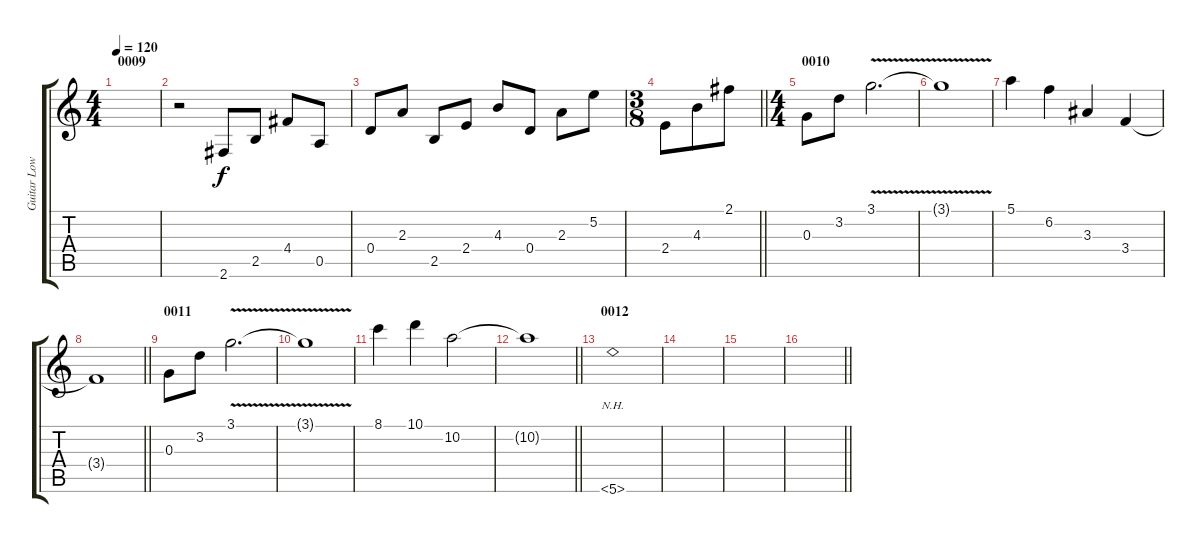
\track ("Guitar Low" "Guitar Low") {instrument distortionguitar}
\staff {score tabs}
\tuning (E4 B3 G3 D3 A2 E2) {hide}
\ts (4 4)
\section ("" "0009")
\tempo 120
\clef g2
\ks c
|
r.2 2.6.8 2.5.8 4.4.8 0.5.8 |
0.4.8 2.3.8 2.5.8 2.4.8 4.3.8 0.4.8 2.3.8 5.2.8 |
\ts (3 8)
\barLineRight lightlight
2.4.8 4.3.8 2.1.8 |
\ts (4 4)
\section ("" "0010")
0.3.8 3.2.8 3.1{v}.2{d} |
3.1{t}.1 |
5.1.4 6.2.4 3.3.4 3.4.4 |
\barLineRight lightlight
3.4{t}.1 |
\section ("" "0011")
0.3.8 3.2.8 3.1{v}.2{d} |
3.1{t}.1 |
8.1.4 10.1.4 10.2.2 |
\barLineRight lightlight
10.2{t}.1 |
\section ("" "0012")
5.6{nh}.1 |
|
|
\barLineRight lightlight
